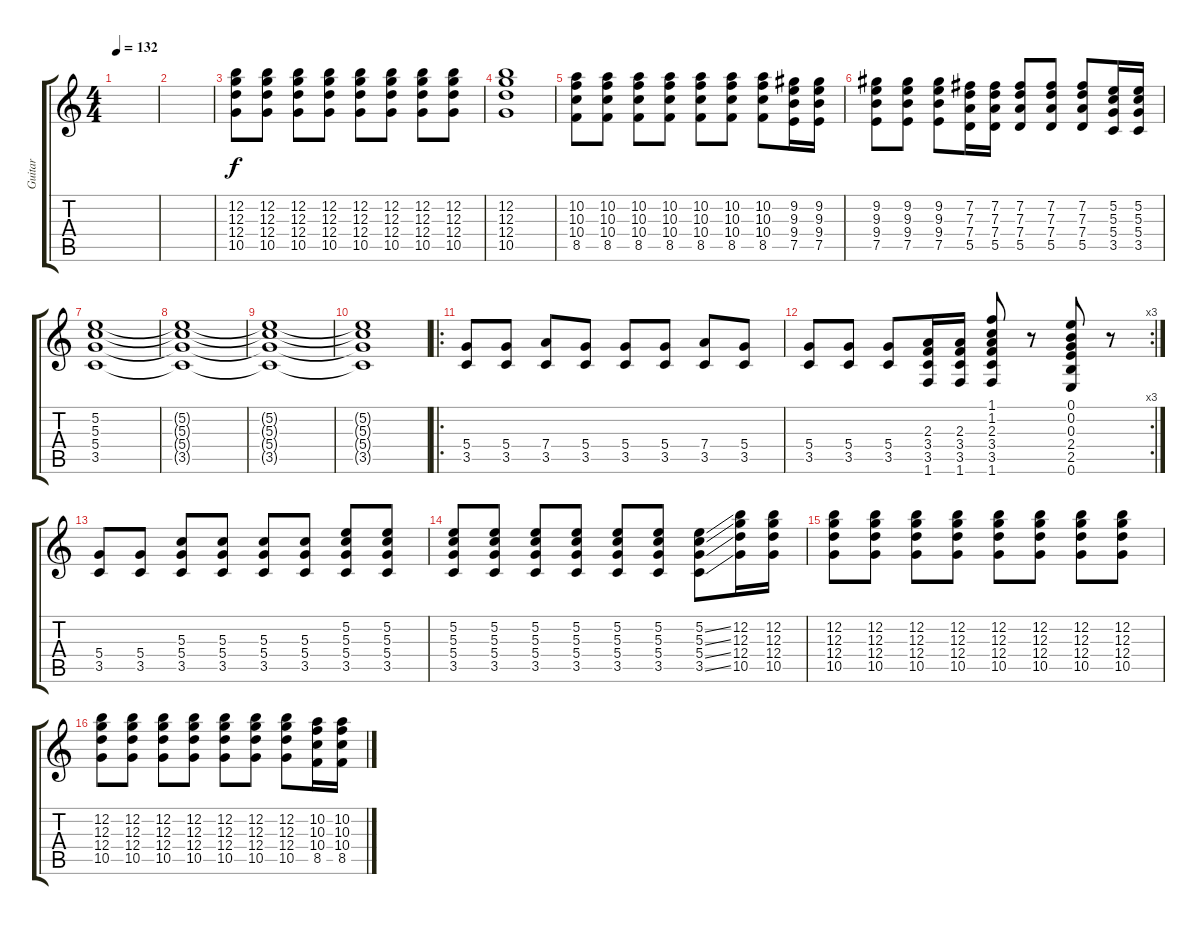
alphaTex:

\track ("Guitar" "Guitar") {instrument distortionguitar}
\staff {score tabs}
\tuning (E4 B3 G3 D3 A2 E2) {hide}
\ts (4 4)
\tempo 132
\clef g2
\ks c
|
|
(12.2 12.3 12.4 10.5).8 (12.2 12.3 12.4 10.5).8 (12.2 12.3 12.4 10.5).8 (12.2 12.3 12.4 10.5).8 (12.2 12.3 12.4 10.5).8 (12.2 12.3 12.4 10.5).8 (12.2 12.3 12.4 10.5).8 (12.2 12.3 12.4 10.5).8 |
(12.2 12.3 12.4 10.5).1 |
(10.2 10.3 10.4 8.5).8 (10.2 10.3 10.4 8.5).8 (10.2 10.3 10.4 8.5).8 (10.2 10.3 10.4 8.5).8 (10.2 10.3 10.4 8.5).8 (10.2 10.3 10.4 8.5).8 (10.2 10.3 10.4 8.5).8 (9.2 9.3 9.4 7.5).16 (9.2 9.3 9.4 7.5).16 |
(9.2 9.3 9.4 7.5).8 (9.2 9.3 9.4 7.5).8 (9.2 9.3 9.4 7.5).8 (7.2 7.3 7.4 5.5).16 (7.2 7.3 7.4 5.5).16 (7.2 7.3 7.4 5.5).8 (7.2 7.3 7.4 5.5).8 (7.2 7.3 7.4 5.5).8 (5.2 5.3 5.4 3.5).16 (5.2 5.3 5.4 3.5).16 |
(5.2 5.3 5.4 3.5).1 |
(5.2{t} 5.3{t} 5.4{t} 3.5{t}).1 |
(5.2{t} 5.3{t} 5.4{t} 3.5{t}).1 |
(5.2{t} 5.3{t} 5.4{t} 3.5{t}).1 |
\ro
(5.4 3.5).8 (5.4 3.5).8 (7.4 3.5).8 (5.4 3.5).8 (5.4 3.5).8 (5.4 3.5).8 (7.4 3.5).8 (5.4 3.5).8 |
\rc 3
(5.4 3.5).8 (5.4 3.5).8 (5.4 3.5).8 (2.3 3.4 3.5 1.6).16 (2.3 3.4 3.5 1.6).16 (1.1 1.2 2.3 3.4 3.5 1.6).8 r.8 (0.1 0.2 0.3 2.4 2.5 0.6).8 r.8 |
(5.4 3.5).8 (5.4 3.5).8 (5.3 5.4 3.5).8 (5.3 5.4 3.5).8 (5.3 5.4 3.5).8 (5.3 5.4 3.5).8 (5.2 5.3 5.4 3.5).8 (5.2 5.3 5.4 3.5).8 |
(5.2 5.3 5.4 3.5).8 (5.2 5.3 5.4 3.5).8 (5.2 5.3 5.4 3.5).8 (5.2 5.3 5.4 3.5).8 (5.2 5.3 5.4 3.5).8 (5.2 5.3 5.4 3.5).8 (5.2{ss} 5.3{ss} 5.4{ss} 3.5{ss}).8 (12.2 12.3 12.4 10.5).16 (12.2 12.3 12.4 10.5).16 |
(12.2 12.3 12.4 10.5).8 (12.2 12.3 12.4 10.5).8 (12.2 12.3 12.4 10.5).8 (12.2 12.3 12.4 10.5).8 (12.2 12.3 12.4 10.5).8 (12.2 12.3 12.4 10.5).8 (12.2 12.3 12.4 10.5).8 (12.2 12.3 12.4 10.5).8 |
(12.2 12.3 12.4 10.5).8 (12.2 12.3 12.4 10.5).8 (12.2 12.3 12.4 10.5).8 (12.2 12.3 12.4 10.5).8 (12.2 12.3 12.4 10.5).8 (12.2 12.3 12.4 10.5).8 (12.2 12.3 12.4 10.5).8 (10.2 10.3 10.4 8.5).16 (10.2 10.3 10.4 8.5).16
